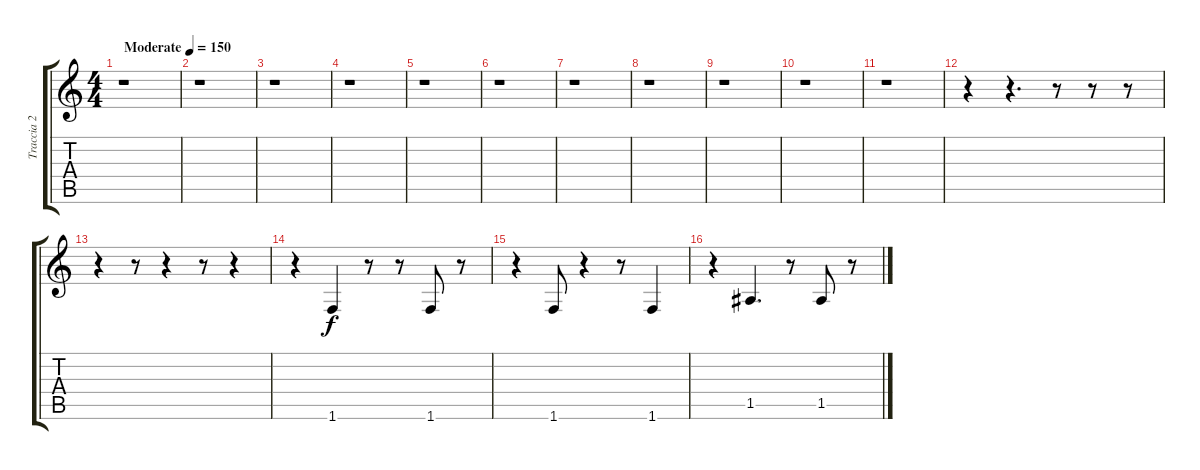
\track ("Traccia 2" "Traccia 2") {instrument electricbassfinger}
\staff {score tabs}
\tuning (E4 B3 G3 D3 A2 E2) {hide}
\ts (4 4)
\tempo (150 "Moderate")
\clef g2
\ks c
r.1{dy f instrument electricbassfinger} |
r.1 |
r.1 |
r.1 |
r.1 |
r.1 |
r.1 |
r.1 |
r.1 |
r.1 |
r.1 |
r.4 r.4{d} r.8 r.8 r.8 |
r.4 r.8 r.4 r.8 r.4 |
r.4 1.6.4 r.8 r.8 1.6.8 r.8 |
r.4 1.6.8 r.4 r.8 1.6.4 |
r.4 1.5.4{d} r.8 1.5.8 r.8
